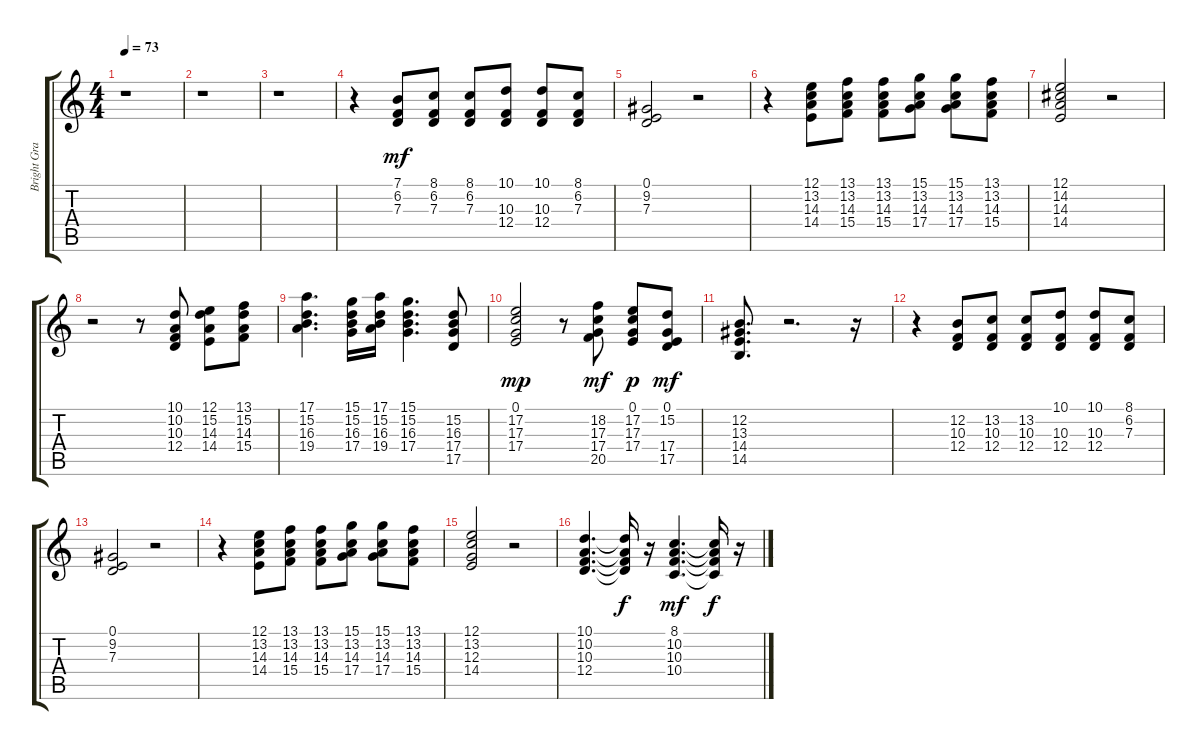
\track ("Bright Grand" "Bright Gra") {instrument brightacousticpiano}
\staff {score tabs}
\tuning (E4 B3 G3 D3 A2 E2) {hide}
\ts (4 4)
\tempo 73
\clef g2
\ks c
r.1{dy mf} |
r.1 |
r.1 |
r.4 (7.1 6.2 7.3).8 (8.1 6.2 7.3).8 (8.1 6.2 7.3).8 (10.1 10.3 12.4).8 (10.1 10.3 12.4).8 (8.1 6.2 7.3).8 |
(0.1 9.2 7.3).2 r.2 |
r.4 (12.1 13.2 14.3 14.4).8 (13.1 13.2 14.3 15.4).8 (13.1 13.2 14.3 15.4).8 (15.1 13.2 14.3 17.4).8 (15.1 13.2 14.3 17.4).8 (13.1 13.2 14.3 15.4).8 |
(12.1 14.2 14.3 14.4).2 r.2 |
r.2 r.8 (10.1 10.2 10.3 12.4).8 (12.1 15.2 14.3 14.4).8 (13.1 15.2 14.3 15.4).8 |
(17.1 15.2 16.3 19.4).4{d} (15.1 15.2 16.3 17.4).16 (17.1 15.2 16.3 19.4).16 (15.1 15.2 16.3 17.4).4{d} (15.2 16.3 17.4 17.5).8 |
(0.1 17.2 17.3 17.4).2{dy mp} r.8 (18.2 17.3 17.4 20.5).8{dy mf} (0.1 17.2 17.3 17.4).8{dy p} (0.1 15.2 17.4 17.5).8{dy mf} |
(12.2 13.3 14.4 14.5).8{d} r.2{d} r.16 |
r.4 (12.2 10.3 12.4).8 (13.2 10.3 12.4).8 (13.2 10.3 12.4).8 (10.1 10.3 12.4).8 (10.1 10.3 12.4).8 (8.1 6.2 7.3).8 |
(0.1 9.2 7.3).2 r.2 |
r.4 (12.1 13.2 14.3 14.4).8 (13.1 13.2 14.3 15.4).8 (13.1 13.2 14.3 15.4).8 (15.1 13.2 14.3 17.4).8 (15.1 13.2 14.3 17.4).8 (13.1 13.2 14.3 15.4).8 |
(12.1 13.2 12.3 14.4).2 r.2 |
(10.1 10.2 10.3 12.4).4{d} (10.1{t} 10.2{t} 10.3{t} 12.4{t}).16{dy f} r.16 (8.1 10.2 10.3 10.4).4{d dy mf} (8.1{t} 10.2{t} 10.3{t} 10.4{t}).16{dy f} r.16
